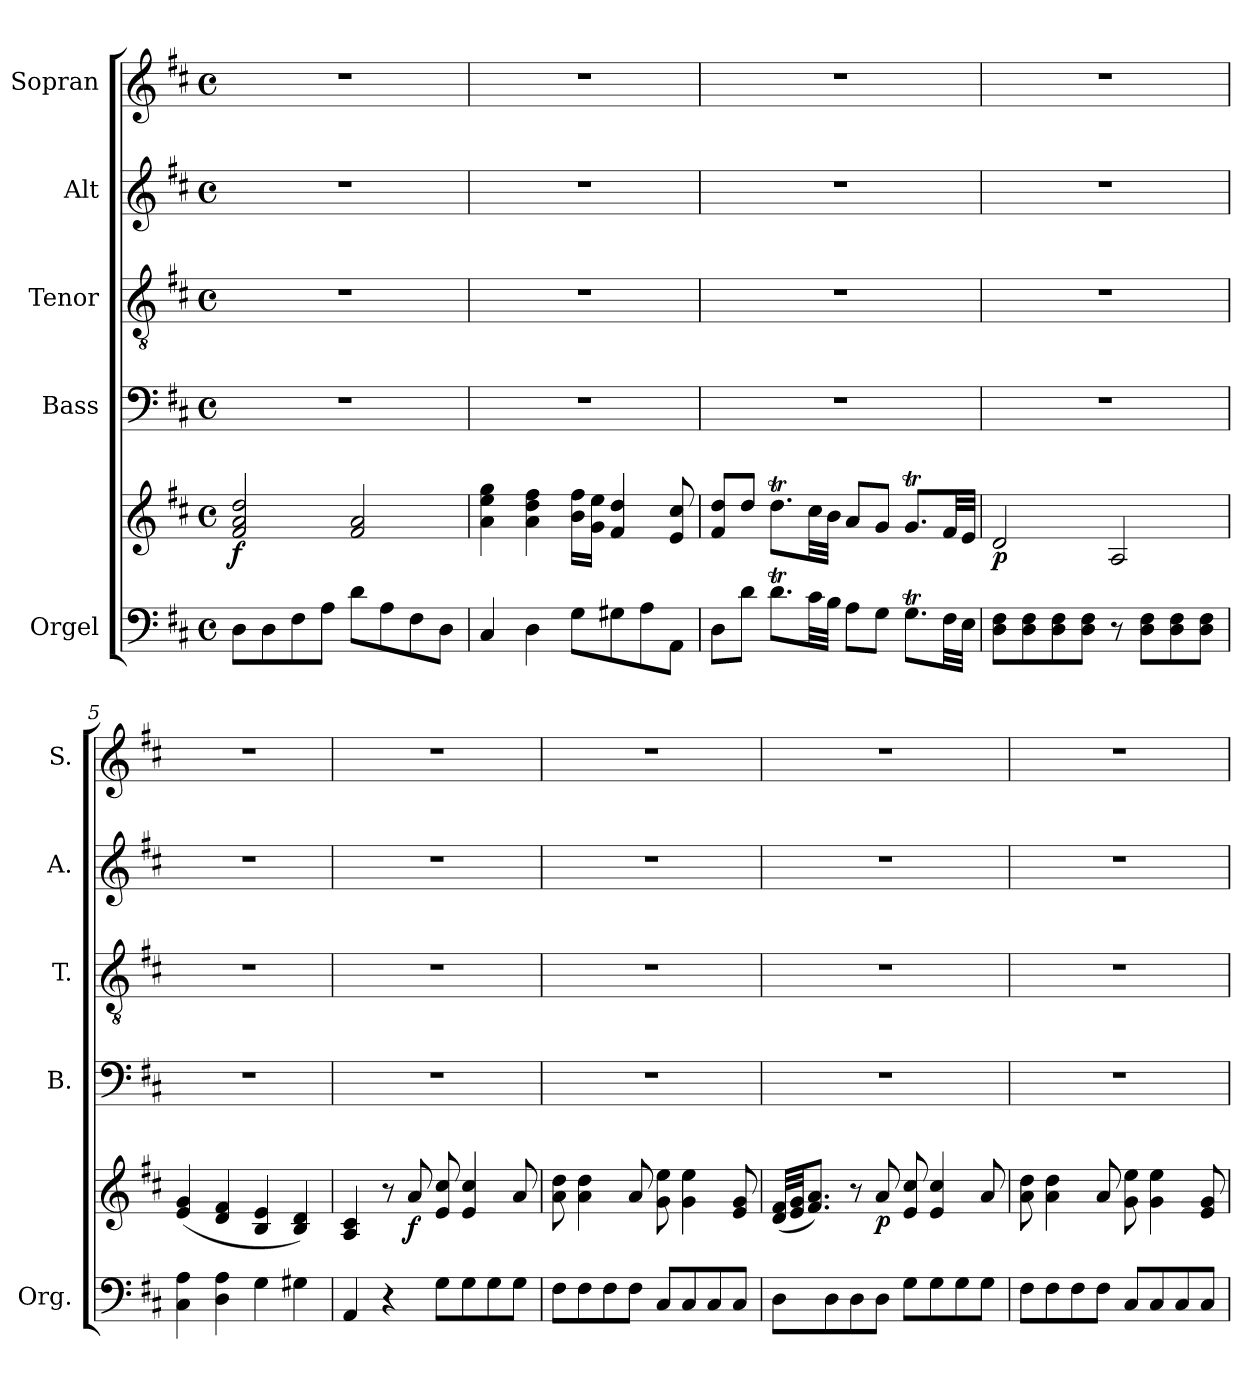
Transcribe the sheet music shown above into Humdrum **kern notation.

**kern	**kern	**dynam	**kern	**kern	**kern	**kern
*part5	*part5	*part5	*part4	*part3	*part2	*part1
*staff6	*staff5	*staff5/6	*staff4	*staff3	*staff2	*staff1
*I"Orgel	*	*	*I"Bass	*I"Tenor	*I"Alt	*I"Sopran
*I'Org.	*	*	*I'B.	*I'T.	*I'A.	*I'S.
*clefF4	*clefG2	*	*clefF4	*clefGv2	*clefG2	*clefG2
*k[f#c#]	*k[f#c#]	*	*k[f#c#]	*k[f#c#]	*k[f#c#]	*k[f#c#]
*D:	*D:	*	*D:	*D:	*D:	*D:
*M4/4	*M4/4	*	*M4/4	*M4/4	*M4/4	*M4/4
*met(c)	*met(c)	*	*met(c)	*met(c)	*met(c)	*met(c)
=1	=1	=1	=1	=1	=1	=1
!	!	!LO:DY:b	!	!	!	!
8D\L	2f#/ 2a/ 2dd/	f	1r	1r	1r	1r
8D\	.	.	.	.	.	.
8F#\	.	.	.	.	.	.
8A\J	.	.	.	.	.	.
8d\L	2f#/ 2a/	.	.	.	.	.
8A\	.	.	.	.	.	.
8F#\	.	.	.	.	.	.
8D\J	.	.	.	.	.	.
=2	=2	=2	=2	=2	=2	=2
4C#/	4a\ 4ee\ 4gg\	.	1r	1r	1r	1r
4D\	4a\ 4dd\ 4ff#\	.	.	.	.	.
8G\L	16b\ 16ff#\LL	.	.	.	.	.
.	16g\ 16ee\JJ	.	.	.	.	.
8G#X\	4f#/ 4dd/	.	.	.	.	.
8A\	.	.	.	.	.	.
8AA\J	8e/ 8cc#/	.	.	.	.	.
=3	=3	=3	=3	=3	=3	=3
8D\L	8f#/ 8dd/L	.	1r	1r	1r	1r
8d\J	8dd/J	.	.	.	.	.
8.dT\L	8.ddT\L	.	.	.	.	.
32c#\LL	32cc#\LL	.	.	.	.	.
32B\JJJ	32b\JJJ	.	.	.	.	.
8A\L	8a/L	.	.	.	.	.
8G\J	8g/J	.	.	.	.	.
8.GT\L	8.gT/L	.	.	.	.	.
32F#\LL	32f#/LL	.	.	.	.	.
32E\JJJ	32e/JJJ	.	.	.	.	.
=4	=4	=4	=4	=4	=4	=4
!	!	!LO:DY:b	!	!	!	!
8D\ 8F#\L	2d/	p	1r	1r	1r	1r
8D\ 8F#\	.	.	.	.	.	.
8D\ 8F#\	.	.	.	.	.	.
8D\ 8F#\J	.	.	.	.	.	.
8r	2A/	.	.	.	.	.
8D\ 8F#\L	.	.	.	.	.	.
8D\ 8F#\	.	.	.	.	.	.
8D\ 8F#\J	.	.	.	.	.	.
=5	=5	=5	=5	=5	=5	=5
4C#\ 4A\	(<4e/ 4g/	.	1r	1r	1r	1r
4D\ 4A\	4d/ 4f#/	.	.	.	.	.
4G\	4B/ 4e/	.	.	.	.	.
4G#X\	4B/ 4d/)	.	.	.	.	.
=6	=6	=6	=6	=6	=6	=6
4AA/	4A/ 4c#/	.	1r	1r	1r	1r
4r	8r	.	.	.	.	.
!	!	!LO:DY:b	!	!	!	!
.	8a/	f	.	.	.	.
8G\L	8e/ 8cc#/	.	.	.	.	.
8G\	4e/ 4cc#/	.	.	.	.	.
8G\	.	.	.	.	.	.
8G\J	8a/	.	.	.	.	.
!!LO:LB:g=z
=7	=7	=7	=7	=7	=7	=7
8F#\L	8a\ 8dd\	.	1r	1r	1r	1r
8F#\	4a\ 4dd\	.	.	.	.	.
8F#\	.	.	.	.	.	.
8F#\J	8a/	.	.	.	.	.
8C#/L	8g\ 8ee\	.	.	.	.	.
8C#/	4g\ 4ee\	.	.	.	.	.
8C#/	.	.	.	.	.	.
8C#/J	8e/ 8g/	.	.	.	.	.
=8	=8	=8	=8	=8	=8	=8
8D\L	(<32d/ 32f#/LLL	.	1r	1r	1r	1r
.	32e/ 32g/JJ	.	.	.	.	.
.	8.f#/ 8.a/J)	.	.	.	.	.
8D\	.	.	.	.	.	.
8D\	8r	.	.	.	.	.
!	!	!LO:DY:b	!	!	!	!
8D\J	8a/	p	.	.	.	.
8G\L	8e/ 8cc#/	.	.	.	.	.
8G\	4e/ 4cc#/	.	.	.	.	.
8G\	.	.	.	.	.	.
8G\J	8a/	.	.	.	.	.
=9	=9	=9	=9	=9	=9	=9
8F#\L	8a\ 8dd\	.	1r	1r	1r	1r
8F#\	4a\ 4dd\	.	.	.	.	.
8F#\	.	.	.	.	.	.
8F#\J	8a/	.	.	.	.	.
8C#/L	8g\ 8ee\	.	.	.	.	.
8C#/	4g\ 4ee\	.	.	.	.	.
8C#/	.	.	.	.	.	.
8C#/J	8e/ 8g/	.	.	.	.	.
=	=	=	=	=	=	=
*-	*-	*-	*-	*-	*-	*-
